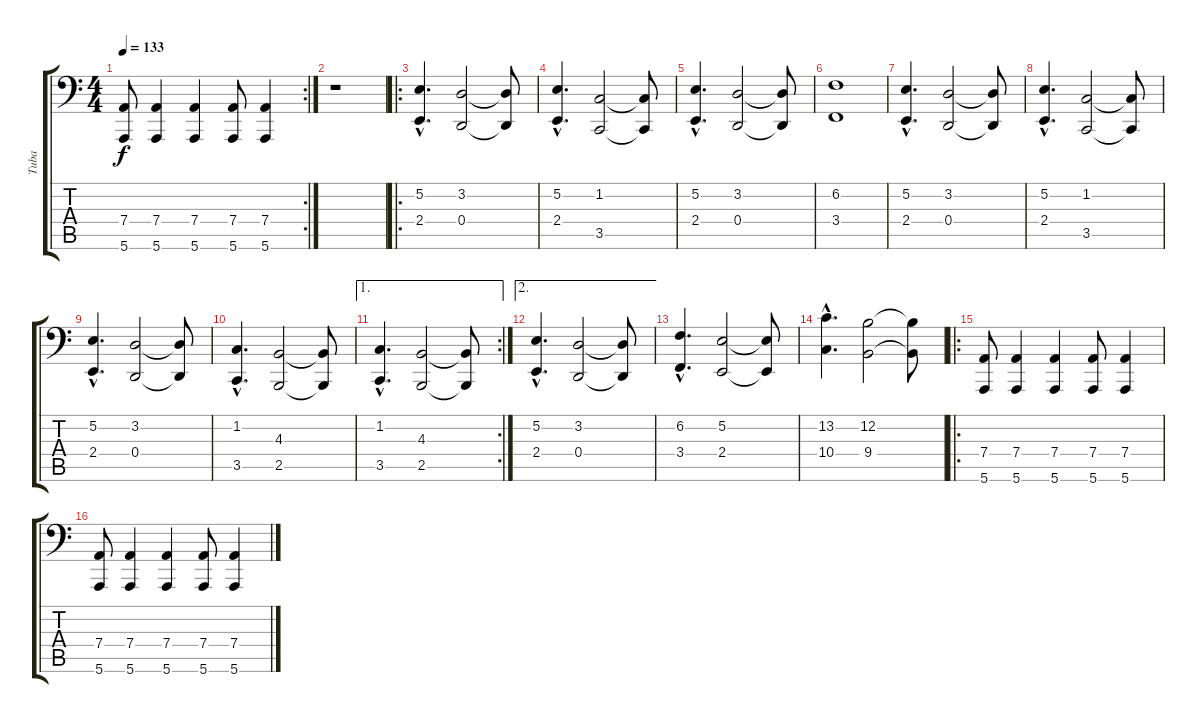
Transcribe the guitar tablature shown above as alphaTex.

\track ("Tuba" "Tuba") {instrument tuba}
\staff {score tabs}
\tuning (E3 B2 G2 D2 A1 E1) {hide}
\rc 2
\ts (4 4)
\tempo 133
\clef f4
\ks c
(7.4 5.6).8{dy f} (7.4 5.6).4 (7.4 5.6).4 (7.4 5.6).8 (7.4 5.6).4 |
r.1 |
\ro
(5.2{hac} 2.4{hac}).4{d} (3.2 0.4).2 (3.2{t} 0.4{t}).8 |
(5.2{hac} 2.4{hac}).4{d} (1.2 3.5).2 (1.2{t} 3.5{t}).8 |
(5.2{hac} 2.4{hac}).4{d} (3.2 0.4).2 (3.2{t} 0.4{t}).8 |
(6.2 3.4).1 |
(5.2{hac} 2.4{hac}).4{d} (3.2 0.4).2 (3.2{t} 0.4{t}).8 |
(5.2{hac} 2.4{hac}).4{d} (1.2 3.5).2 (1.2{t} 3.5{t}).8 |
(5.2{hac} 2.4{hac}).4{d} (3.2 0.4).2 (3.2{t} 0.4{t}).8 |
(1.2{hac} 3.5{hac}).4{d} (4.3 2.5).2 (4.3{t} 2.5{t}).8 |
\ae 1
\rc 2
(1.2{hac} 3.5{hac}).4{d} (4.3 2.5).2 (4.3{t} 2.5{t}).8 |
\ae 2
(5.2{hac} 2.4{hac}).4{d} (3.2 0.4).2 (3.2{t} 0.4{t}).8 |
(6.2{hac} 3.4{hac}).4{d} (5.2 2.4).2 (5.2{t} 2.4{t}).8 |
(13.2{hac} 10.4{hac}).4{d} (12.2 9.4).2 (12.2{t} 9.4{t}).8 |
\ro
(7.4 5.6).8 (7.4 5.6).4 (7.4 5.6).4 (7.4 5.6).8 (7.4 5.6).4 |
(7.4 5.6).8 (7.4 5.6).4 (7.4 5.6).4 (7.4 5.6).8 (7.4 5.6).4
